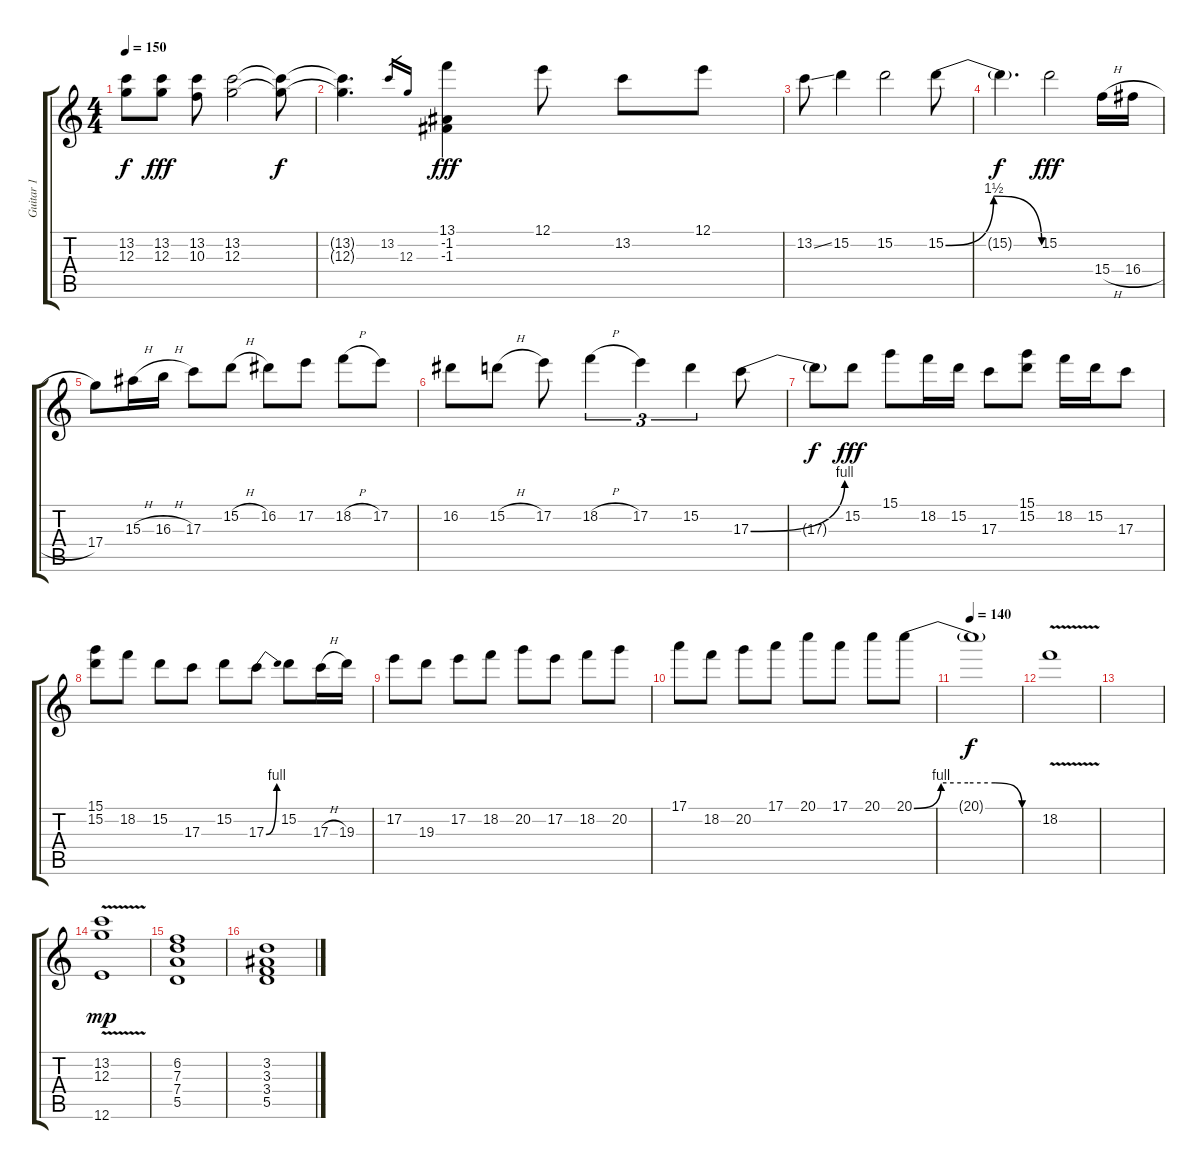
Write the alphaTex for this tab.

\track ("Guitar 1" "Guitar 1") {instrument electricguitarclean}
\staff {score tabs}
\tuning (E4 B3 G3 D3 A2 E2) {hide}
\ts (4 4)
\tempo 150
\clef g2
\ks c
(13.2{t} 12.3{t}).8{dy f} (13.2 12.3).8{dy fff} (13.2 10.3).8 (13.2 12.3).2 (13.2{t} 12.3{t}).8{dy f} |
(13.2{t} 12.3{t}).4{d} 13.2.16{gr} 12.3.16{gr} (13.1 -1.2 -1.3).4{dy fff} 12.1.8 13.2.8 12.1.8 |
13.2{ss}.8 15.2.4 15.2.2 15.2{be (bendrelease 0 0 10 6 30 6 60 0)}.8 |
15.2{t}.4{d dy f} 15.2.2{dy fff} 15.4{h}.16 16.4{h}.16 |
17.4.8 15.3{h}.16 16.3{h}.16 17.3.8 15.2{h}.8 16.2.8 17.2.8 18.2{h}.8 17.2.8 |
16.2.8 15.2{h}.8 17.2.8 18.2{h}.4{tu (3 2)} 17.2.4{tu (3 2)} 15.2.4{tu (3 2)} 17.3{be (bend 0 0 60 4)}.8 |
17.3{t}.8{dy f} 15.2.8{dy fff} 15.1.8 18.2.16 15.2.16 17.3.8 (15.1 15.2).8 18.2.16 15.2.16 17.3.8 |
(15.1 15.2).8 18.2.8 15.2.8 17.3.8 15.2.8 17.3{be (bend 0 0 60 4)}.8 15.2.8 17.3{h}.16 19.3.16 |
17.2.8 19.3.8 17.2.8 18.2.8 20.2.8 17.2.8 18.2.8 20.2.8 |
17.1.8 18.2.8 20.2.8 17.1.8 20.1.8 17.1.8 20.1.8 20.1{be (custom 0 0 15 4 30 4 45 4 60 0)}.8 |
\tempo 140
20.1{t}.1{dy f} |
18.2{v}.1 |
|
(13.2{v} 12.3{v} 12.6{v}).1{dy mp} |
(6.2 7.3 7.4 5.5).1 |
(3.2 3.3 3.4 5.5).1
